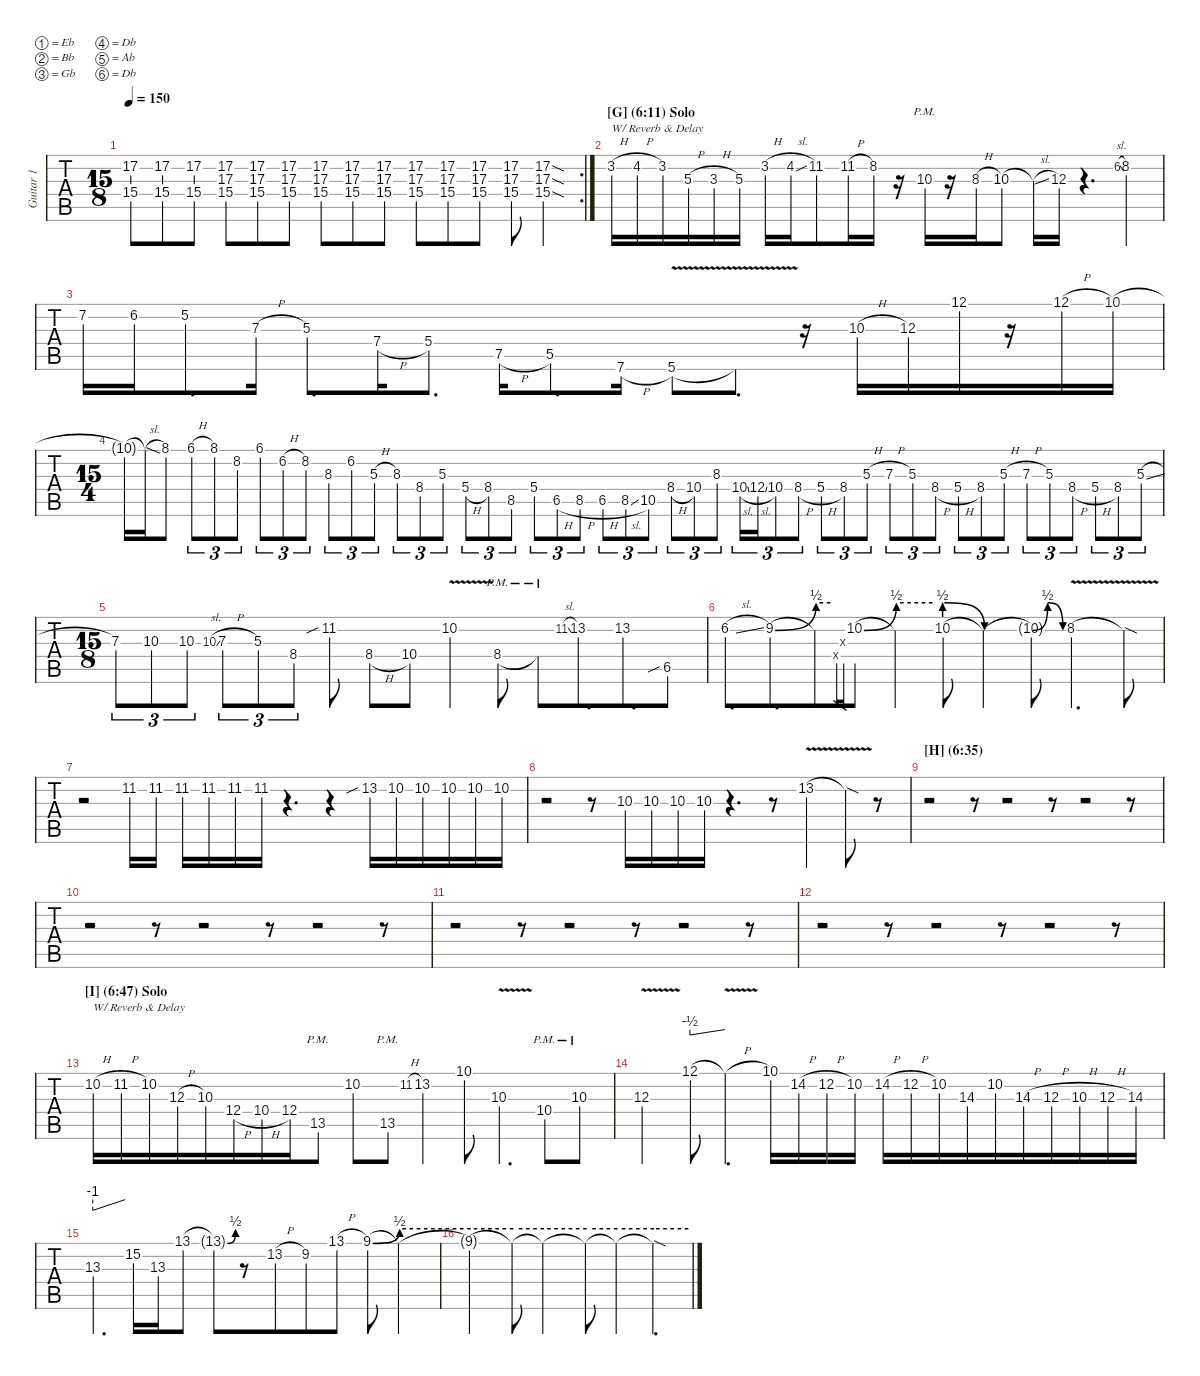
\defaultSystemsLayout 2
\hideDynamics
\bracketExtendMode nobrackets
\multiTrackTrackNamePolicy allsystems
\firstSystemTrackNameMode fullname
\otherSystemsTrackNameMode fullname
\otherSystemsTrackNameOrientation horizontal
\track ("Guitar 1" "Guitar 1") {instrument overdrivenguitar}
\staff {tabs}
\tuning (Eb4 Bb3 Gb3 Db3 Ab2 Db2)
\rc 2
\ts (15 8)
\scale
0.975134
\tempo 150
\accidentals auto
\clef g2
\ottava regular
\simile none
\ks aminor
(17.2{acc x} 15.4{acc #}).8{dy pp} (17.2{acc x} 15.4{acc #}).8 (17.2{acc x} 15.4{acc #}).8 (17.2{acc x} 17.3{acc #} 15.4{acc #}).8 (17.2{acc x} 17.3{acc #} 15.4{acc #}).8 (17.2{acc x} 17.3{acc #} 15.4{acc #}).8 (17.2{acc x} 17.3{acc #} 15.4{acc #}).8 (17.2{acc x} 17.3{acc #} 15.4{acc #}).8 (17.2{acc x} 17.3{acc #} 15.4{acc #}).8 (17.2{acc x} 17.3{acc #} 15.4{acc #}).8 (17.2{acc x} 17.3{acc #} 15.4{acc #}).8 (17.2{acc x} 17.3{acc #} 15.4{acc #}).8 (17.2{acc x} 17.3{acc #} 15.4{acc #}).8 (17.2{sod acc x} 17.3{sod acc #} 15.4{sod acc #}).4 |
\section ("G" "(6:11) Solo")
\scale
1.02156 3.2{h acc x}.16{txt "W/ Reverb & Delay" dy mf instrument overdrivenguitar} 4.2{h acc #}.16 3.2{acc x}.16 5.3{h acc #}.16 3.3{h acc #}.16 5.3{acc #}.16 3.2{h acc x}.16 4.2{sl acc #}.16 11.2{st acc #}.8 11.2{h acc #}.16 8.2{acc x}.16 r.16 10.3{pm acc #}.16 r.16 8.3{h acc #}.16 10.3{acc #}.8 10.3{sl t acc #}.16 12.3{acc x}.16 r.4{d} 6.2{sl acc #}.8{gr onbeat} 8.2{acc x}.4 |
\scale
0.978438 7.2{acc #}.16 6.2{acc #}.16 5.2{acc x}.8{d} 7.3{h acc x}.16 5.3{acc #}.8{d} 7.4{h acc x}.16 5.4{acc x}.8{d} 7.5{h acc x}.16 5.5{acc x}.8{d} 7.6{h acc x}.16 5.6{v acc x}.8 5.6{v t acc x}.8{d} r.16 10.3{h acc #}.16 12.3{acc x}.16 12.1{acc x}.16 r.16 12.1{h acc x}.16 10.1{acc x}.16 |
\ts (15 4)
\beaming (8 5 5 5 5 5 5)
\scale
1.02156 10.1{t acc x}.16 10.1{sl t acc x}.16 8.1{st acc #}.8 6.1{h acc #}.8{tu (3 2)} 8.1{acc #}.8{tu (3 2)} 8.2{acc x}.8{tu (3 2)} 6.1{acc #}.8{tu (3 2)} 6.2{h acc #}.8{tu (3 2)} 8.2{acc x}.8{tu (3 2)} 8.3{acc #}.8{tu (3 2)} 6.2{acc #}.8{tu (3 2)} 5.3{h acc #}.8{tu (3 2)} 8.3{acc #}.8{tu (3 2)} 8.4{acc #}.8{tu (3 2)} 5.3{acc #}.8{tu (3 2)} 5.4{h acc x}.8{tu (3 2)} 8.4{acc #}.8{tu (3 2)} 8.5{acc #}.8{tu (3 2)} 5.4{acc x}.8{tu (3 2)} 6.5{h acc #}.8{tu (3 2)} 8.5{h acc #}.8{tu (3 2)} 6.5{h acc #}.8{tu (3 2)} 8.5{sl acc #}.8{tu (3 2)} 10.5{acc x}.8{tu (3 2)} 8.4{h acc #}.8{tu (3 2)} 10.4{acc #}.8{tu (3 2)} 8.3{acc #}.8{tu (3 2)} 10.4{sl acc #}.16{tu (3 2)} 12.4{sl acc x}.16{tu (3 2)} 10.4{acc #}.8{tu (3 2)} 8.4{h acc #}.8{tu (3 2)} 5.4{h acc x}.8{tu (3 2)} 8.4{acc #}.8{tu (3 2)} 5.3{h acc #}.8{tu (3 2)} 7.3{h acc x}.8{tu (3 2)} 5.3{acc #}.8{tu (3 2)} 8.4{h acc #}.8{tu (3 2)} 5.4{h acc x}.8{tu (3 2)} 8.4{acc #}.8{tu (3 2)} 5.3{h acc #}.8{tu (3 2)} 7.3{h acc x}.8{tu (3 2)} 5.3{acc #}.8{tu (3 2)} 8.4{h acc #}.8{tu (3 2)} 5.4{h acc x}.8{tu (3 2)} 8.4{acc #}.8{tu (3 2)} 5.3{sl acc #}.8{tu (3 2)} |
\ts (15 8)
\beaming (8 5 5 5)
\scale
1.02117 7.3{acc x}.8{tu (3 2)} 10.3{acc #}.8{tu (3 2)} 10.3{acc #}.8{tu (3 2)} 10.3{sl acc #}.8{tu (3 2) gr onbeat} 7.3{h acc x}.8{tu (3 2) beam merge} 5.3{acc #}.8{tu (3 2)} 8.4{acc #}.8{tu (3 2)} 11.2{sib acc #}.8 8.4{h acc #}.8 10.4{acc #}.8 10.2{v acc x}.4 8.4{pm acc #}.8 8.4{pm t acc #}.8 11.2{sl acc #}.8{gr onbeat} 13.2{acc #}.8{d} 13.2{acc #}.8{d} 6.5{sib acc #}.8 |
\scale
0.97883 6.2{sl acc #}.8{d} 9.2{be (bend 0 0 14.399999999999999 2) acc #}.8{d} 9.2{be (hold 0 2 60 2) t}.8 0.4{x acc x}.16{gr} 0.3{x acc x}.16{gr} 10.2{be (bend 0 0 15 2) acc x}.8 10.2{be (hold 0 2 60 2) t}.4 10.2{be (prebendrelease 0 2 15 0)}.8 10.2{be (hold 0 0 60 0) t acc x}.4 10.2{be (bendrelease 0 0 10.2 2 20.4 2 30 0) t acc x}.8 8.2{v acc x}.4{d} 8.2{sod t acc x}.8 |
\scale
1.02267 r.2 11.2{acc #}.16 11.2{acc #}.16 11.2{acc #}.16 11.2{acc #}.16 11.2{acc #}.16 11.2{acc #}.16 r.4{d} r.4 13.2{sib acc #}.16 10.2{acc x}.16 10.2{acc x}.16 10.2{acc x}.16 10.2{acc x}.16 10.2{acc x}.16 |
\scale
0.977332 r.2 r.8 10.3{acc #}.16 10.3{acc #}.16 10.3{acc #}.16 10.3{acc #}.16 r.4{d} r.8 13.2{v acc #}.4 13.2{sod t acc #}.8 r.8 |
\section ("H" "(6:35)")
\scale
1.02384 r.2 r.8 r.2 r.8 r.2 r.8 |
\scale
0.976163 r.2 r.8 r.2 r.8 r.2 r.8 |
\scale
1.02267 r.2 r.8 r.2 r.8 r.2 r.8 |
\scale
0.977332 r.2 r.8 r.2 r.8 r.2 r.8 |
\section ("I" "(6:47) Solo")
\scale
1.02384 10.2{h acc x}.16{txt "W/ Reverb & Delay"} 11.2{h acc #}.16 10.2{acc x}.16 12.3{h acc x}.16 10.3{acc #}.16 12.4{h acc x}.16 10.4{h acc #}.16 12.4{acc x}.16 13.5{pm acc #}.8 10.2{acc x}.8 13.5{pm acc #}.8 11.2{h acc #}.8{gr onbeat} 13.2{acc #}.4 10.1{acc x}.8 10.3{v acc #}.4{d} 10.4{pm acc #}.8 10.3{pm acc #}.8 |
\scale
0.976163 12.3{v acc x}.2 12.1{acc x}.8{tbe (predivedive default 0 -2 30 0)} 12.1{v h t acc x}.4{d} 10.1{acc x}.16 14.2{h acc #}.16 12.2{h acc x}.16 10.2{acc x}.16 14.2{h acc #}.16 12.2{h acc x}.16 10.2{acc x}.16 14.3{acc x}.16 10.2{acc x}.16 14.3{h acc x}.16 12.3{h acc x}.16 10.3{h acc #}.16 12.3{h acc x}.16 14.3{acc x}.16 |
\scale
1.02267 13.3{acc #}.4{d tbe (predivedive default 0 -4 18 0)} 15.2{acc x}.16 13.3{acc #}.16 13.1{acc #}.8 13.1{be (bend 30 0 59.4 2) t acc #}.8 r.8 13.2{h acc #}.8 9.2{acc #}.8 13.1{h acc #}.8 9.1{be (bend 0 0 15 2) acc #}.8 9.1{be (hold 0 2 60 2) t}.2 |
\scale
0.977332 9.1{be (hold 0 2 60 2) v t}.2 9.1{be (hold 0 2 60 2) v t}.8 9.1{be (hold 0 2 60 2) v t}.2 9.1{be (hold 0 2 60 2) v t}.8 9.1{be (hold 0 2 60 2) v t}.4 9.1{be (hold 0 2 60 2) sod t}.4{d}
